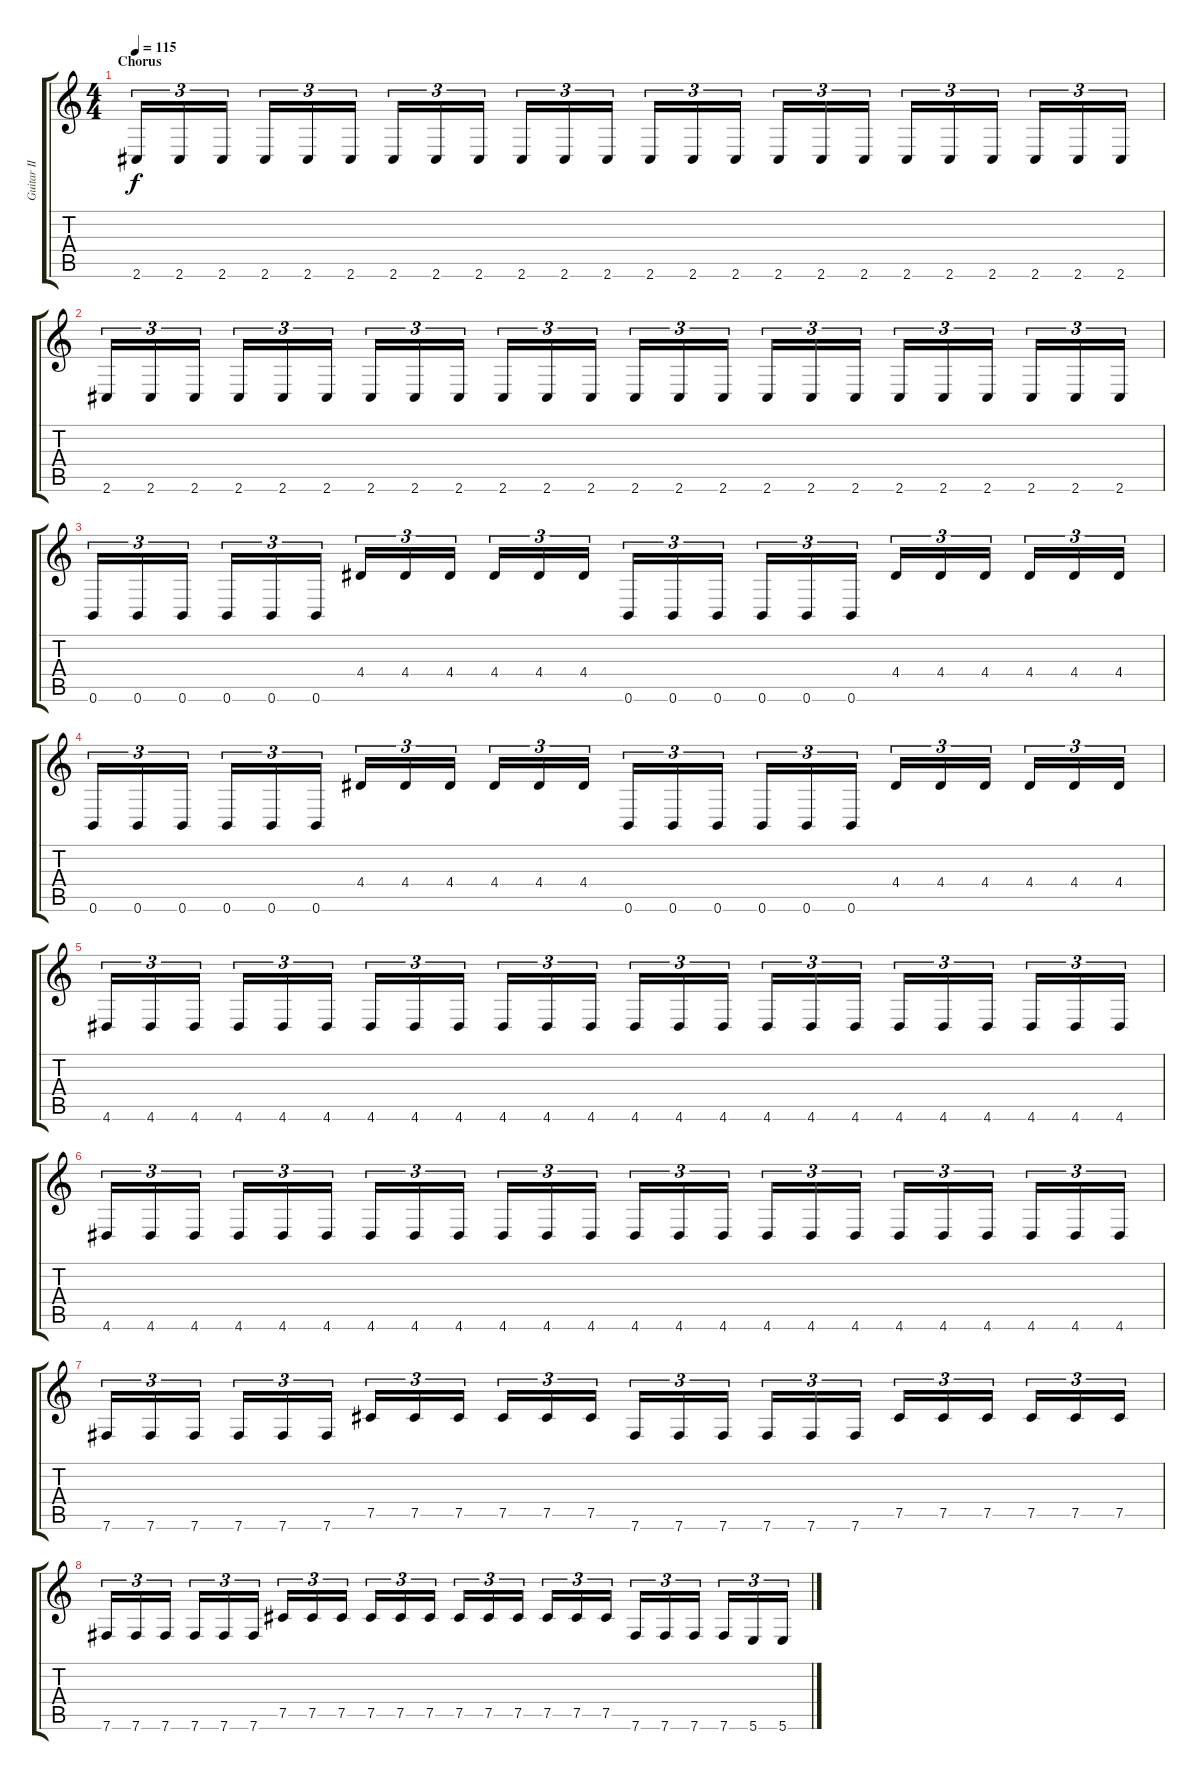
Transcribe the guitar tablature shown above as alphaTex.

\track ("Guitar II" "Guitar II") {instrument distortionguitar}
\staff {score tabs}
\tuning (Db4 Ab3 E3 B2 Gb2 B1) {hide}
\ts (4 4)
\section ("" "Chorus")
\tempo 115
\clef g2
\ks c
2.6.16{tu (3 2) dy f} 2.6.16{tu (3 2)} 2.6.16{tu (3 2)} 2.6.16{tu (3 2)} 2.6.16{tu (3 2)} 2.6.16{tu (3 2)} 2.6.16{tu (3 2)} 2.6.16{tu (3 2)} 2.6.16{tu (3 2)} 2.6.16{tu (3 2)} 2.6.16{tu (3 2)} 2.6.16{tu (3 2)} 2.6.16{tu (3 2)} 2.6.16{tu (3 2)} 2.6.16{tu (3 2)} 2.6.16{tu (3 2)} 2.6.16{tu (3 2)} 2.6.16{tu (3 2)} 2.6.16{tu (3 2)} 2.6.16{tu (3 2)} 2.6.16{tu (3 2)} 2.6.16{tu (3 2)} 2.6.16{tu (3 2)} 2.6.16{tu (3 2)} |
2.6.16{tu (3 2)} 2.6.16{tu (3 2)} 2.6.16{tu (3 2)} 2.6.16{tu (3 2)} 2.6.16{tu (3 2)} 2.6.16{tu (3 2)} 2.6.16{tu (3 2)} 2.6.16{tu (3 2)} 2.6.16{tu (3 2)} 2.6.16{tu (3 2)} 2.6.16{tu (3 2)} 2.6.16{tu (3 2)} 2.6.16{tu (3 2)} 2.6.16{tu (3 2)} 2.6.16{tu (3 2)} 2.6.16{tu (3 2)} 2.6.16{tu (3 2)} 2.6.16{tu (3 2)} 2.6.16{tu (3 2)} 2.6.16{tu (3 2)} 2.6.16{tu (3 2)} 2.6.16{tu (3 2)} 2.6.16{tu (3 2)} 2.6.16{tu (3 2)} |
0.6.16{tu (3 2)} 0.6.16{tu (3 2)} 0.6.16{tu (3 2)} 0.6.16{tu (3 2)} 0.6.16{tu (3 2)} 0.6.16{tu (3 2)} 4.4.16{tu (3 2)} 4.4.16{tu (3 2)} 4.4.16{tu (3 2)} 4.4.16{tu (3 2)} 4.4.16{tu (3 2)} 4.4.16{tu (3 2)} 0.6.16{tu (3 2)} 0.6.16{tu (3 2)} 0.6.16{tu (3 2)} 0.6.16{tu (3 2)} 0.6.16{tu (3 2)} 0.6.16{tu (3 2)} 4.4.16{tu (3 2)} 4.4.16{tu (3 2)} 4.4.16{tu (3 2)} 4.4.16{tu (3 2)} 4.4.16{tu (3 2)} 4.4.16{tu (3 2)} |
0.6.16{tu (3 2)} 0.6.16{tu (3 2)} 0.6.16{tu (3 2)} 0.6.16{tu (3 2)} 0.6.16{tu (3 2)} 0.6.16{tu (3 2)} 4.4.16{tu (3 2)} 4.4.16{tu (3 2)} 4.4.16{tu (3 2)} 4.4.16{tu (3 2)} 4.4.16{tu (3 2)} 4.4.16{tu (3 2)} 0.6.16{tu (3 2)} 0.6.16{tu (3 2)} 0.6.16{tu (3 2)} 0.6.16{tu (3 2)} 0.6.16{tu (3 2)} 0.6.16{tu (3 2)} 4.4.16{tu (3 2)} 4.4.16{tu (3 2)} 4.4.16{tu (3 2)} 4.4.16{tu (3 2)} 4.4.16{tu (3 2)} 4.4.16{tu (3 2)} |
4.6.16{tu (3 2)} 4.6.16{tu (3 2)} 4.6.16{tu (3 2)} 4.6.16{tu (3 2)} 4.6.16{tu (3 2)} 4.6.16{tu (3 2)} 4.6.16{tu (3 2)} 4.6.16{tu (3 2)} 4.6.16{tu (3 2)} 4.6.16{tu (3 2)} 4.6.16{tu (3 2)} 4.6.16{tu (3 2)} 4.6.16{tu (3 2)} 4.6.16{tu (3 2)} 4.6.16{tu (3 2)} 4.6.16{tu (3 2)} 4.6.16{tu (3 2)} 4.6.16{tu (3 2)} 4.6.16{tu (3 2)} 4.6.16{tu (3 2)} 4.6.16{tu (3 2)} 4.6.16{tu (3 2)} 4.6.16{tu (3 2)} 4.6.16{tu (3 2)} |
4.6.16{tu (3 2)} 4.6.16{tu (3 2)} 4.6.16{tu (3 2)} 4.6.16{tu (3 2)} 4.6.16{tu (3 2)} 4.6.16{tu (3 2)} 4.6.16{tu (3 2)} 4.6.16{tu (3 2)} 4.6.16{tu (3 2)} 4.6.16{tu (3 2)} 4.6.16{tu (3 2)} 4.6.16{tu (3 2)} 4.6.16{tu (3 2)} 4.6.16{tu (3 2)} 4.6.16{tu (3 2)} 4.6.16{tu (3 2)} 4.6.16{tu (3 2)} 4.6.16{tu (3 2)} 4.6.16{tu (3 2)} 4.6.16{tu (3 2)} 4.6.16{tu (3 2)} 4.6.16{tu (3 2)} 4.6.16{tu (3 2)} 4.6.16{tu (3 2)} |
7.6.16{tu (3 2)} 7.6.16{tu (3 2)} 7.6.16{tu (3 2)} 7.6.16{tu (3 2)} 7.6.16{tu (3 2)} 7.6.16{tu (3 2)} 7.5.16{tu (3 2)} 7.5.16{tu (3 2)} 7.5.16{tu (3 2)} 7.5.16{tu (3 2)} 7.5.16{tu (3 2)} 7.5.16{tu (3 2)} 7.6.16{tu (3 2)} 7.6.16{tu (3 2)} 7.6.16{tu (3 2)} 7.6.16{tu (3 2)} 7.6.16{tu (3 2)} 7.6.16{tu (3 2)} 7.5.16{tu (3 2)} 7.5.16{tu (3 2)} 7.5.16{tu (3 2)} 7.5.16{tu (3 2)} 7.5.16{tu (3 2)} 7.5.16{tu (3 2)} |
7.6.16{tu (3 2)} 7.6.16{tu (3 2)} 7.6.16{tu (3 2)} 7.6.16{tu (3 2)} 7.6.16{tu (3 2)} 7.6.16{tu (3 2)} 7.5.16{tu (3 2)} 7.5.16{tu (3 2)} 7.5.16{tu (3 2)} 7.5.16{tu (3 2)} 7.5.16{tu (3 2)} 7.5.16{tu (3 2)} 7.5.16{tu (3 2)} 7.5.16{tu (3 2)} 7.5.16{tu (3 2)} 7.5.16{tu (3 2)} 7.5.16{tu (3 2)} 7.5.16{tu (3 2)} 7.6.16{tu (3 2)} 7.6.16{tu (3 2)} 7.6.16{tu (3 2)} 7.6.16{tu (3 2)} 5.6.16{tu (3 2)} 5.6.16{tu (3 2)}
